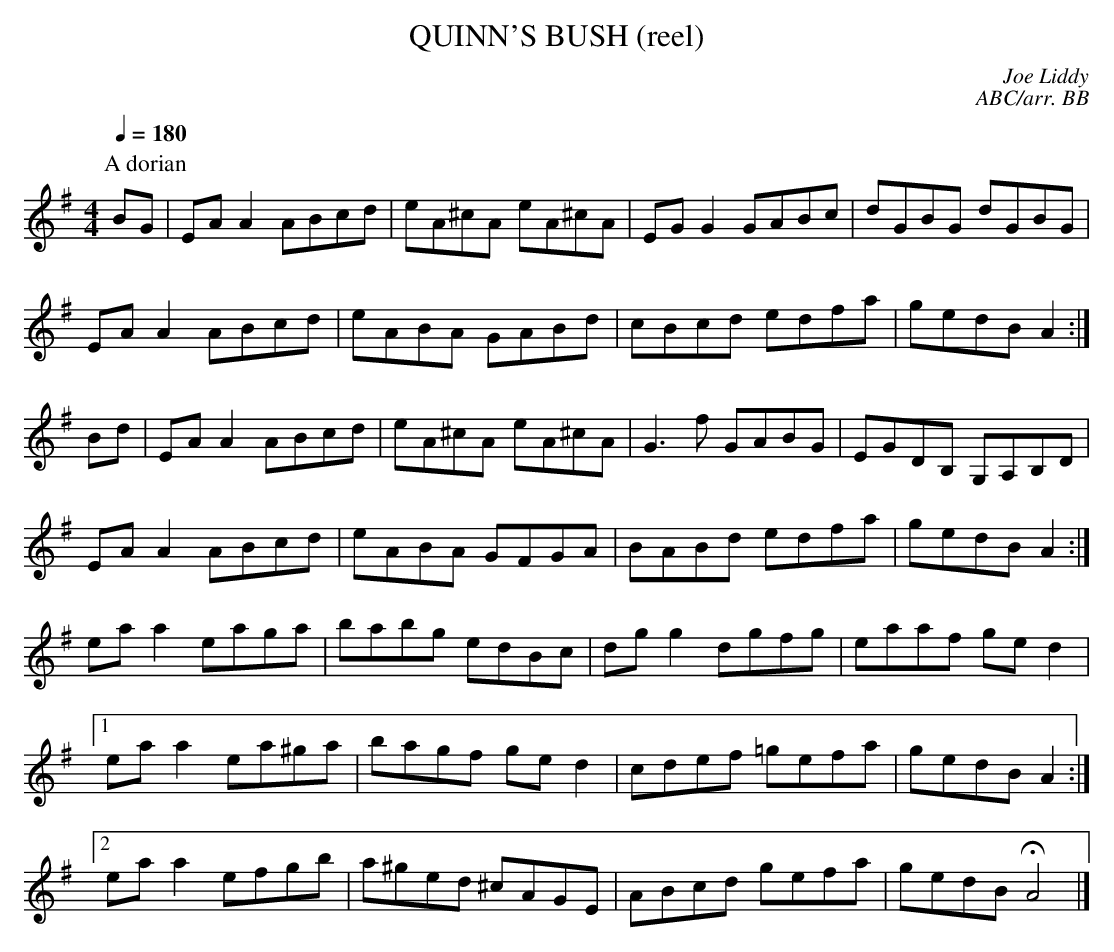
X:1
T:QUINN'S BUSH (reel)
C:Joe Liddy
C:ABC/arr. BB
Q:1/4=180
L:1/8
M:4/4
K:G
P:A dorian
BG|EAA2 ABcd|eA^cA eA^cA|EG G2 GABc|dGBG dGBG |
EA A2 ABcd|eABA GABd|cBcd edfa|gedB A2 :|
Bd|EA A2 ABcd|eA^cA eA^cA|G3f GABG|EGDB, G,A,B,D |
EA A2 ABcd|eABA GFGA|BABd edfa|gedB A2 :|
ea a2 eaga|babg edBc|dg g2 dgfg|eaaf ge d2 |
[1 ea a2 ea^ga|bagf ge d2|cdef =gefa|gedB A2 :|
[2 ea a2 efgb|a^ged ^cAGE|ABcd gefa|gedB HA4 |]
